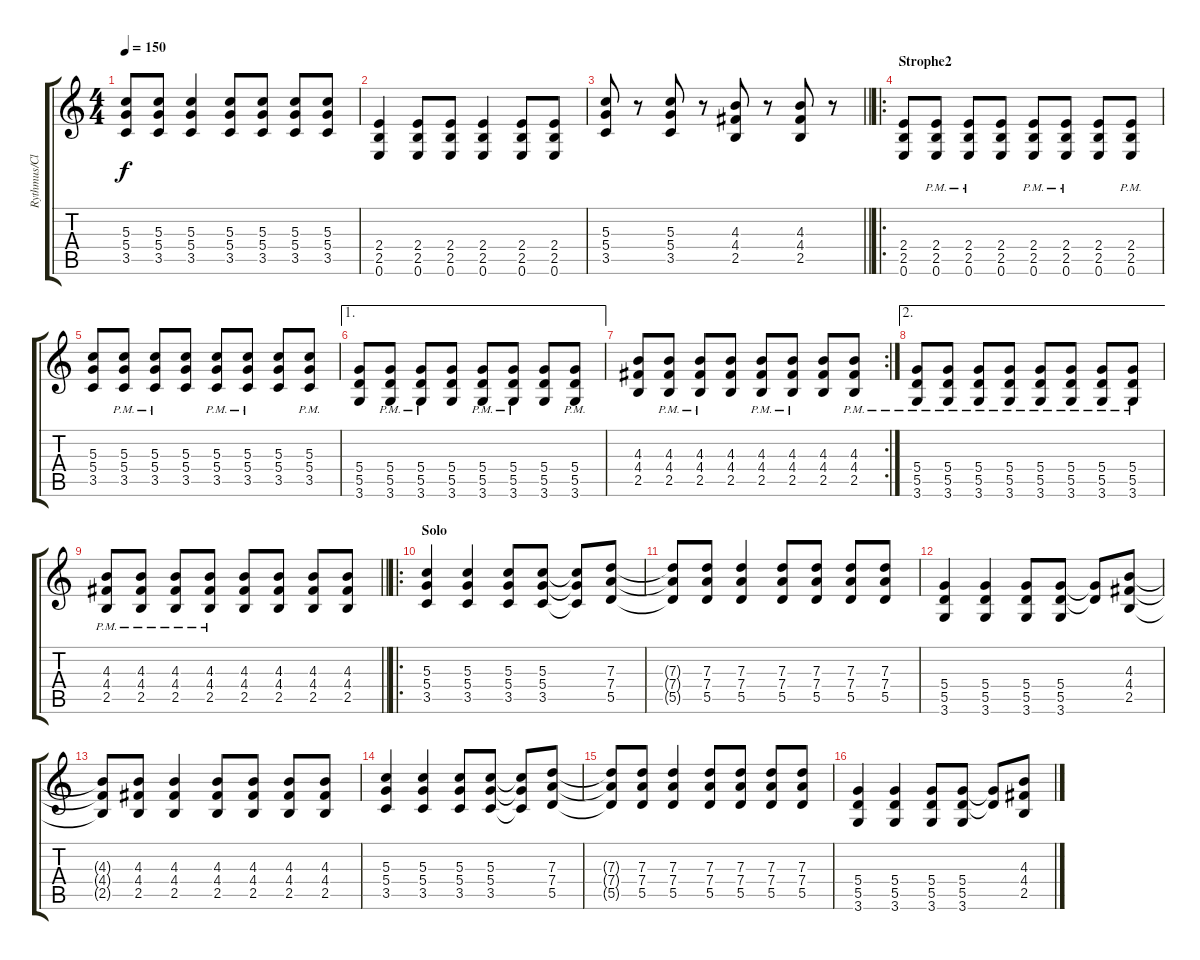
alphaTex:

\track ("Rythmus/Clean" "Rythmus/Cl") {instrument electricguitarclean}
\staff {score tabs}
\tuning (E4 B3 G3 D3 A2 E2) {hide}
\ts (4 4)
\tempo 150
\clef g2
\ks c
(5.3{t} 5.4{t} 3.5{t}).8{dy f} (5.3 5.4 3.5).8 (5.3 5.4 3.5).4 (5.3 5.4 3.5).8 (5.3 5.4 3.5).8 (5.3 5.4 3.5).8 (5.3 5.4 3.5).8 |
(2.4 2.5 0.6).4 (2.4 2.5 0.6).8 (2.4 2.5 0.6).8 (2.4 2.5 0.6).4 (2.4 2.5 0.6).8 (2.4 2.5 0.6).8 |
\barLineRight lightlight
(5.3 5.4 3.5).8 r.8 (5.3 5.4 3.5).8 r.8 (4.3 4.4 2.5).8 r.8 (4.3 4.4 2.5).8 r.8 |
\ro
\section ("" "Strophe2")
(2.4 2.5 0.6).8 (2.4{pm} 2.5{pm} 0.6{pm}).8 (2.4{pm} 2.5{pm} 0.6{pm}).8 (2.4 2.5 0.6).8 (2.4{pm} 2.5{pm} 0.6{pm}).8 (2.4{pm} 2.5{pm} 0.6{pm}).8 (2.4 2.5 0.6).8 (2.4{pm} 2.5{pm} 0.6{pm}).8 |
(5.3 5.4 3.5).8 (5.3{pm} 5.4{pm} 3.5{pm}).8 (5.3{pm} 5.4{pm} 3.5{pm}).8 (5.3 5.4 3.5).8 (5.3{pm} 5.4{pm} 3.5{pm}).8 (5.3{pm} 5.4{pm} 3.5{pm}).8 (5.3 5.4 3.5).8 (5.3{pm} 5.4{pm} 3.5{pm}).8 |
\ae 1
(5.4 5.5 3.6).8 (5.4{pm} 5.5{pm} 3.6{pm}).8 (5.4{pm} 5.5{pm} 3.6{pm}).8 (5.4 5.5 3.6).8 (5.4{pm} 5.5{pm} 3.6{pm}).8 (5.4{pm} 5.5{pm} 3.6{pm}).8 (5.4 5.5 3.6).8 (5.4{pm} 5.5{pm} 3.6{pm}).8 |
\rc 2
(4.3 4.4 2.5).8 (4.3{pm} 4.4{pm} 2.5{pm}).8 (4.3{pm} 4.4{pm} 2.5{pm}).8 (4.3 4.4 2.5).8 (4.3{pm} 4.4{pm} 2.5{pm}).8 (4.3{pm} 4.4{pm} 2.5{pm}).8 (4.3 4.4 2.5).8 (4.3{pm} 4.4{pm} 2.5{pm}).8 |
\ae 2
(5.4{pm} 5.5{pm} 3.6{pm}).8 (5.4{pm} 5.5{pm} 3.6{pm}).8 (5.4{pm} 5.5{pm} 3.6{pm}).8 (5.4{pm} 5.5{pm} 3.6{pm}).8 (5.4{pm} 5.5{pm} 3.6{pm}).8 (5.4{pm} 5.5{pm} 3.6{pm}).8 (5.4{pm} 5.5{pm} 3.6{pm}).8 (5.4{pm} 5.5{pm} 3.6{pm}).8 |
\barLineRight lightlight
(4.3{pm} 4.4{pm} 2.5{pm}).8 (4.3{pm} 4.4{pm} 2.5{pm}).8 (4.3{pm} 4.4{pm} 2.5{pm}).8 (4.3{pm} 4.4{pm} 2.5{pm}).8 (4.3 4.4 2.5).8 (4.3 4.4 2.5).8 (4.3 4.4 2.5).8 (4.3 4.4 2.5).8 |
\ro
\section ("" "Solo")
(5.3 5.4 3.5).4 (5.3 5.4 3.5).4 (5.3 5.4 3.5).8 (5.3 5.4 3.5).8 (5.3{t} 5.4{t} 3.5{t}).8 (7.3 7.4 5.5).8 |
(7.3{t} 7.4{t} 5.5{t}).8 (7.3 7.4 5.5).8 (7.3 7.4 5.5).4 (7.3 7.4 5.5).8 (7.3 7.4 5.5).8 (7.3 7.4 5.5).8 (7.3 7.4 5.5).8 |
(5.4 5.5 3.6).4 (5.4 5.5 3.6).4 (5.4 5.5 3.6).8 (5.4 5.5 3.6).8 (5.4{t} 5.5{t}).8 (4.3 4.4 2.5).8 |
(4.3{t} 4.4{t} 2.5{t}).8 (4.3 4.4 2.5).8 (4.3 4.4 2.5).4 (4.3 4.4 2.5).8 (4.3 4.4 2.5).8 (4.3 4.4 2.5).8 (4.3 4.4 2.5).8 |
(5.3 5.4 3.5).4 (5.3 5.4 3.5).4 (5.3 5.4 3.5).8 (5.3 5.4 3.5).8 (5.3{t} 5.4{t} 3.5{t}).8 (7.3 7.4 5.5).8 |
(7.3{t} 7.4{t} 5.5{t}).8 (7.3 7.4 5.5).8 (7.3 7.4 5.5).4 (7.3 7.4 5.5).8 (7.3 7.4 5.5).8 (7.3 7.4 5.5).8 (7.3 7.4 5.5).8 |
(5.4 5.5 3.6).4 (5.4 5.5 3.6).4 (5.4 5.5 3.6).8 (5.4 5.5 3.6).8 (5.4{t} 5.5{t}).8 (4.3 4.4 2.5).8
